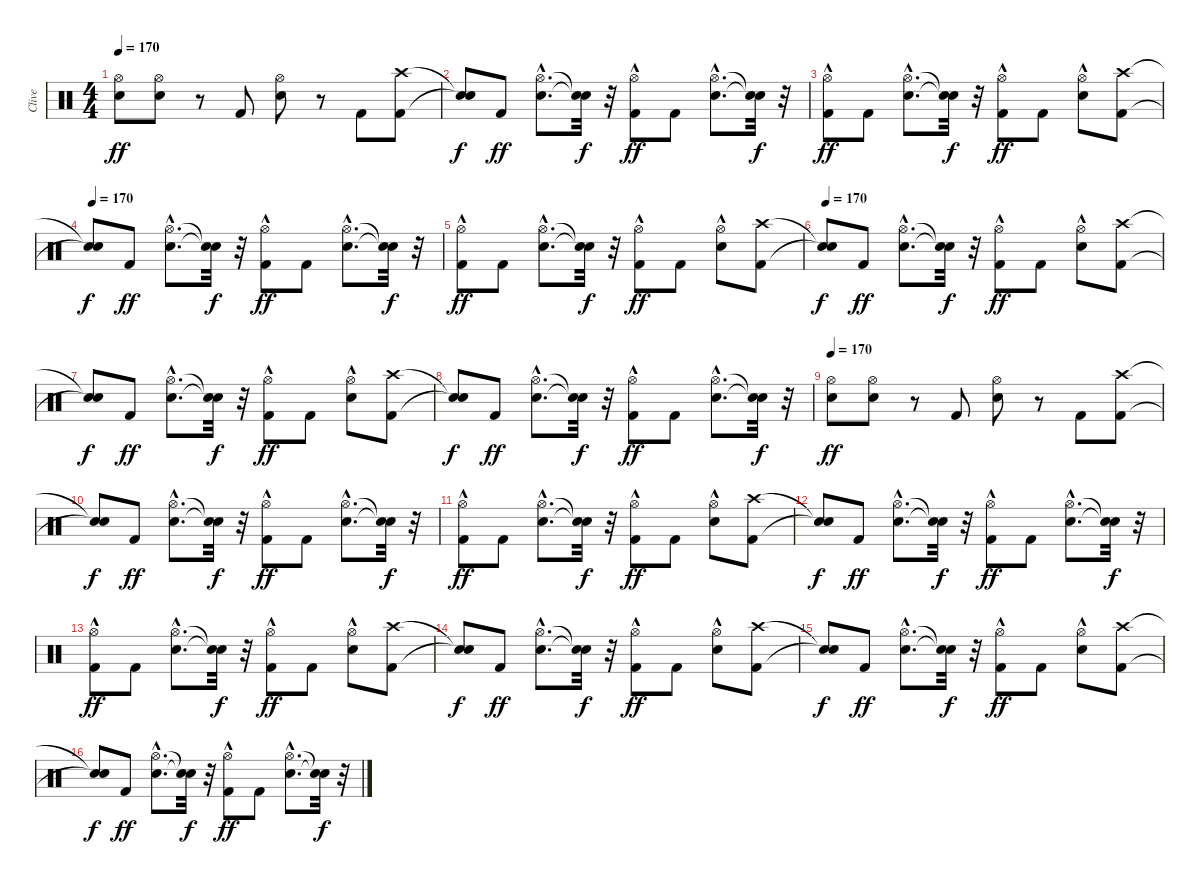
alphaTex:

\track ("Clive" "Clive") {instrument percussion}
\staff {score}
\articulation defaults
\ts (4 4)
\tempo 170
\clef neutral
\ks c
("Snare (hit) 2" "Hi-Hat (open)").8{dy ff} ("Snare (hit) 2" "Hi-Hat (open)").8 r.8 "Kick (hit) 2".8 ("Snare (hit) 2" "Hi-Hat (open)").8 r.8 "Kick (hit) 2".8 ("Kick (hit) 2" "Crash high (hit)").8 |
("Snare (hit)"{t} "Snare (hit)"{t}).8{dy f} "Kick (hit) 2".8{dy ff} ("Snare (hit) 2"{hac} "Hi-Hat (open)"{hac}).8{d} ("Snare (hit)"{t} "Snare (hit)"{t}).32{dy f} r.32 ("Kick (hit) 2" "Hi-Hat (open)"{hac}).8{dy ff} "Kick (hit) 2".8 ("Snare (hit) 2"{hac} "Hi-Hat (open)"{hac}).8{d} ("Snare (hit)"{t} "Snare (hit)"{t}).32{dy f} r.32 |
("Kick (hit) 2" "Hi-Hat (open)"{hac}).8{dy ff} "Kick (hit) 2".8 ("Snare (hit) 2"{hac} "Hi-Hat (open)"{hac}).8{d} ("Snare (hit)"{t} "Snare (hit)"{t}).32{dy f} r.32 ("Kick (hit) 2" "Hi-Hat (open)"{hac}).8{dy ff} "Kick (hit) 2".8 ("Snare (hit) 2" "Hi-Hat (open)"{hac}).8 ("Kick (hit) 2" "Crash high (hit)").8 |
\tempo 170
("Snare (hit)"{t} "Snare (hit)"{t}).8{dy f} "Kick (hit) 2".8{dy ff} ("Snare (hit) 2"{hac} "Hi-Hat (open)"{hac}).8{d} ("Snare (hit)"{t} "Snare (hit)"{t}).32{dy f} r.32 ("Kick (hit) 2" "Hi-Hat (open)"{hac}).8{dy ff} "Kick (hit) 2".8 ("Snare (hit) 2"{hac} "Hi-Hat (open)"{hac}).8{d} ("Snare (hit)"{t} "Snare (hit)"{t}).32{dy f} r.32 |
("Kick (hit) 2" "Hi-Hat (open)"{hac}).8{dy ff} "Kick (hit) 2".8 ("Snare (hit) 2"{hac} "Hi-Hat (open)"{hac}).8{d} ("Snare (hit)"{t} "Snare (hit)"{t}).32{dy f} r.32 ("Kick (hit) 2" "Hi-Hat (open)"{hac}).8{dy ff} "Kick (hit) 2".8 ("Snare (hit) 2" "Hi-Hat (open)"{hac}).8 ("Kick (hit) 2" "Crash high (hit)").8 |
\tempo 170
("Snare (hit)"{t} "Snare (hit)"{t}).8{dy f} "Kick (hit) 2".8{dy ff} ("Snare (hit) 2"{hac} "Hi-Hat (open)"{hac}).8{d} ("Snare (hit)"{t} "Snare (hit)"{t}).32{dy f} r.32 ("Kick (hit) 2" "Hi-Hat (open)"{hac}).8{dy ff} "Kick (hit) 2".8 ("Snare (hit) 2" "Hi-Hat (open)"{hac}).8 ("Kick (hit) 2" "Crash high (hit)").8 |
("Snare (hit)"{t} "Snare (hit)"{t}).8{dy f} "Kick (hit) 2".8{dy ff} ("Snare (hit) 2"{hac} "Hi-Hat (open)"{hac}).8{d} ("Snare (hit)"{t} "Snare (hit)"{t}).32{dy f} r.32 ("Kick (hit) 2" "Hi-Hat (open)"{hac}).8{dy ff} "Kick (hit) 2".8 ("Snare (hit) 2" "Hi-Hat (open)"{hac}).8 ("Kick (hit) 2" "Crash high (hit)").8 |
("Snare (hit)"{t} "Snare (hit)"{t}).8{dy f} "Kick (hit) 2".8{dy ff} ("Snare (hit) 2"{hac} "Hi-Hat (open)"{hac}).8{d} ("Snare (hit)"{t} "Snare (hit)"{t}).32{dy f} r.32 ("Kick (hit) 2" "Hi-Hat (open)"{hac}).8{dy ff} "Kick (hit) 2".8 ("Snare (hit) 2"{hac} "Hi-Hat (open)"{hac}).8{d} ("Snare (hit)"{t} "Snare (hit)"{t}).32{dy f} r.32 |
\tempo 170
("Snare (hit) 2" "Hi-Hat (open)").8{dy ff} ("Snare (hit) 2" "Hi-Hat (open)").8 r.8 "Kick (hit) 2".8 ("Snare (hit) 2" "Hi-Hat (open)").8 r.8 "Kick (hit) 2".8 ("Kick (hit) 2" "Crash high (hit)").8 |
("Snare (hit)"{t} "Snare (hit)"{t}).8{dy f} "Kick (hit) 2".8{dy ff} ("Snare (hit) 2"{hac} "Hi-Hat (open)"{hac}).8{d} ("Snare (hit)"{t} "Snare (hit)"{t}).32{dy f} r.32 ("Kick (hit) 2" "Hi-Hat (open)"{hac}).8{dy ff} "Kick (hit) 2".8 ("Snare (hit) 2"{hac} "Hi-Hat (open)"{hac}).8{d} ("Snare (hit)"{t} "Snare (hit)"{t}).32{dy f} r.32 |
("Kick (hit) 2" "Hi-Hat (open)"{hac}).8{dy ff} "Kick (hit) 2".8 ("Snare (hit) 2"{hac} "Hi-Hat (open)"{hac}).8{d} ("Snare (hit)"{t} "Snare (hit)"{t}).32{dy f} r.32 ("Kick (hit) 2" "Hi-Hat (open)"{hac}).8{dy ff} "Kick (hit) 2".8 ("Snare (hit) 2" "Hi-Hat (open)"{hac}).8 ("Kick (hit) 2" "Crash high (hit)").8 |
("Snare (hit)"{t} "Snare (hit)"{t}).8{dy f} "Kick (hit) 2".8{dy ff} ("Snare (hit) 2"{hac} "Hi-Hat (open)"{hac}).8{d} ("Snare (hit)"{t} "Snare (hit)"{t}).32{dy f} r.32 ("Kick (hit) 2" "Hi-Hat (open)"{hac}).8{dy ff} "Kick (hit) 2".8 ("Snare (hit) 2"{hac} "Hi-Hat (open)"{hac}).8{d} ("Snare (hit)"{t} "Snare (hit)"{t}).32{dy f} r.32 |
("Kick (hit) 2" "Hi-Hat (open)"{hac}).8{dy ff} "Kick (hit) 2".8 ("Snare (hit) 2"{hac} "Hi-Hat (open)"{hac}).8{d} ("Snare (hit)"{t} "Snare (hit)"{t}).32{dy f} r.32 ("Kick (hit) 2" "Hi-Hat (open)"{hac}).8{dy ff} "Kick (hit) 2".8 ("Snare (hit) 2" "Hi-Hat (open)"{hac}).8 ("Kick (hit) 2" "Crash high (hit)").8 |
("Snare (hit)"{t} "Snare (hit)"{t}).8{dy f} "Kick (hit) 2".8{dy ff} ("Snare (hit) 2"{hac} "Hi-Hat (open)"{hac}).8{d} ("Snare (hit)"{t} "Snare (hit)"{t}).32{dy f} r.32 ("Kick (hit) 2" "Hi-Hat (open)"{hac}).8{dy ff} "Kick (hit) 2".8 ("Snare (hit) 2" "Hi-Hat (open)"{hac}).8 ("Kick (hit) 2" "Crash high (hit)").8 |
("Snare (hit)"{t} "Snare (hit)"{t}).8{dy f} "Kick (hit) 2".8{dy ff} ("Snare (hit) 2"{hac} "Hi-Hat (open)"{hac}).8{d} ("Snare (hit)"{t} "Snare (hit)"{t}).32{dy f} r.32 ("Kick (hit) 2" "Hi-Hat (open)"{hac}).8{dy ff} "Kick (hit) 2".8 ("Snare (hit) 2" "Hi-Hat (open)"{hac}).8 ("Kick (hit) 2" "Crash high (hit)").8 |
("Snare (hit)"{t} "Snare (hit)"{t}).8{dy f} "Kick (hit) 2".8{dy ff} ("Snare (hit) 2"{hac} "Hi-Hat (open)"{hac}).8{d} ("Snare (hit)"{t} "Snare (hit)"{t}).32{dy f} r.32 ("Kick (hit) 2" "Hi-Hat (open)"{hac}).8{dy ff} "Kick (hit) 2".8 ("Snare (hit) 2"{hac} "Hi-Hat (open)"{hac}).8{d} ("Snare (hit)"{t} "Snare (hit)"{t}).32{dy f} r.32
